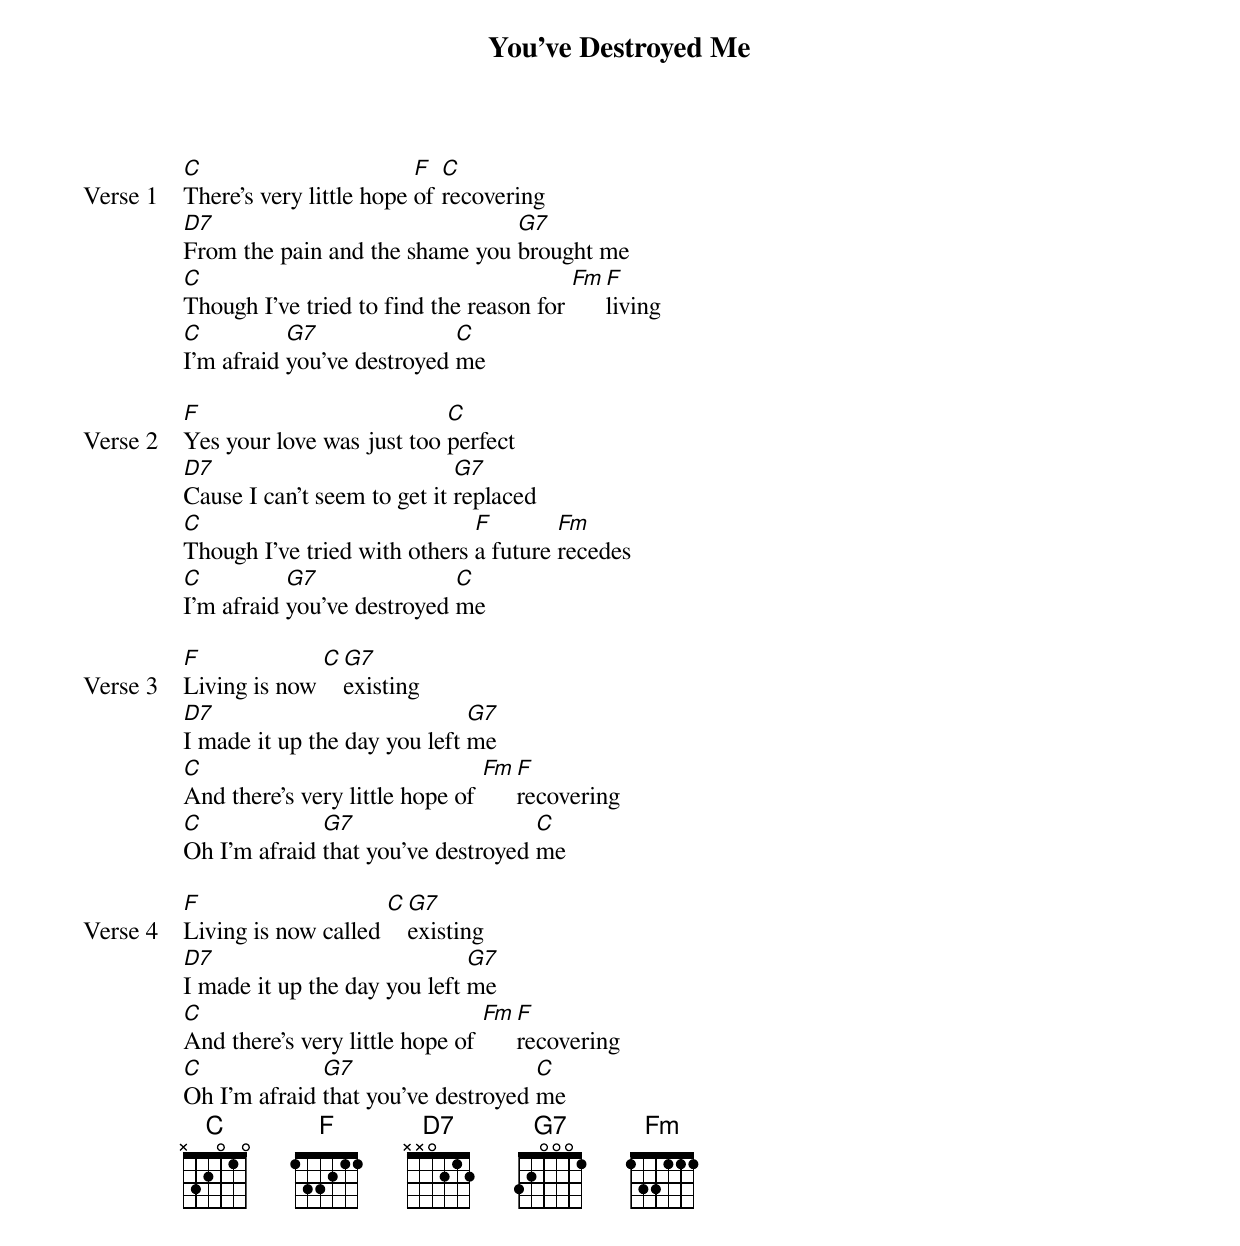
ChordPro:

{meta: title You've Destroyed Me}
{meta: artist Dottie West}
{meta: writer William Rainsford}

{start_of_verse: Verse 1}
[C]There's very little hope [F]of [C]recovering
[D7]From the pain and the shame you [G7]brought me
[C]Though I've tried to find the reason for [Fm][F]living
[C]I'm afraid [G7]you've destroyed [C]me
{end_of_verse}

{start_of_verse: Verse 2}
[F]Yes your love was just too [C]perfect
[D7]Cause I can't seem to get it [G7]replaced
[C]Though I've tried with others [F]a future [Fm]recedes
[C]I'm afraid [G7]you've destroyed [C]me
{end_of_verse}

{start_of_verse: Verse 3}
[F]Living is now [C][G7]existing
[D7]I made it up the day you left [G7]me
[C]And there's very little hope of [Fm][F]recovering
[C]Oh I'm afraid [G7]that you've destroyed [C]me
{end_of_verse}

{start_of_verse: Verse 4}
[F]Living is now called [C][G7]existing
[D7]I made it up the day you left [G7]me
[C]And there's very little hope of [Fm][F]recovering
[C]Oh I'm afraid [G7]that you've destroyed [C]me
{end_of_verse}
